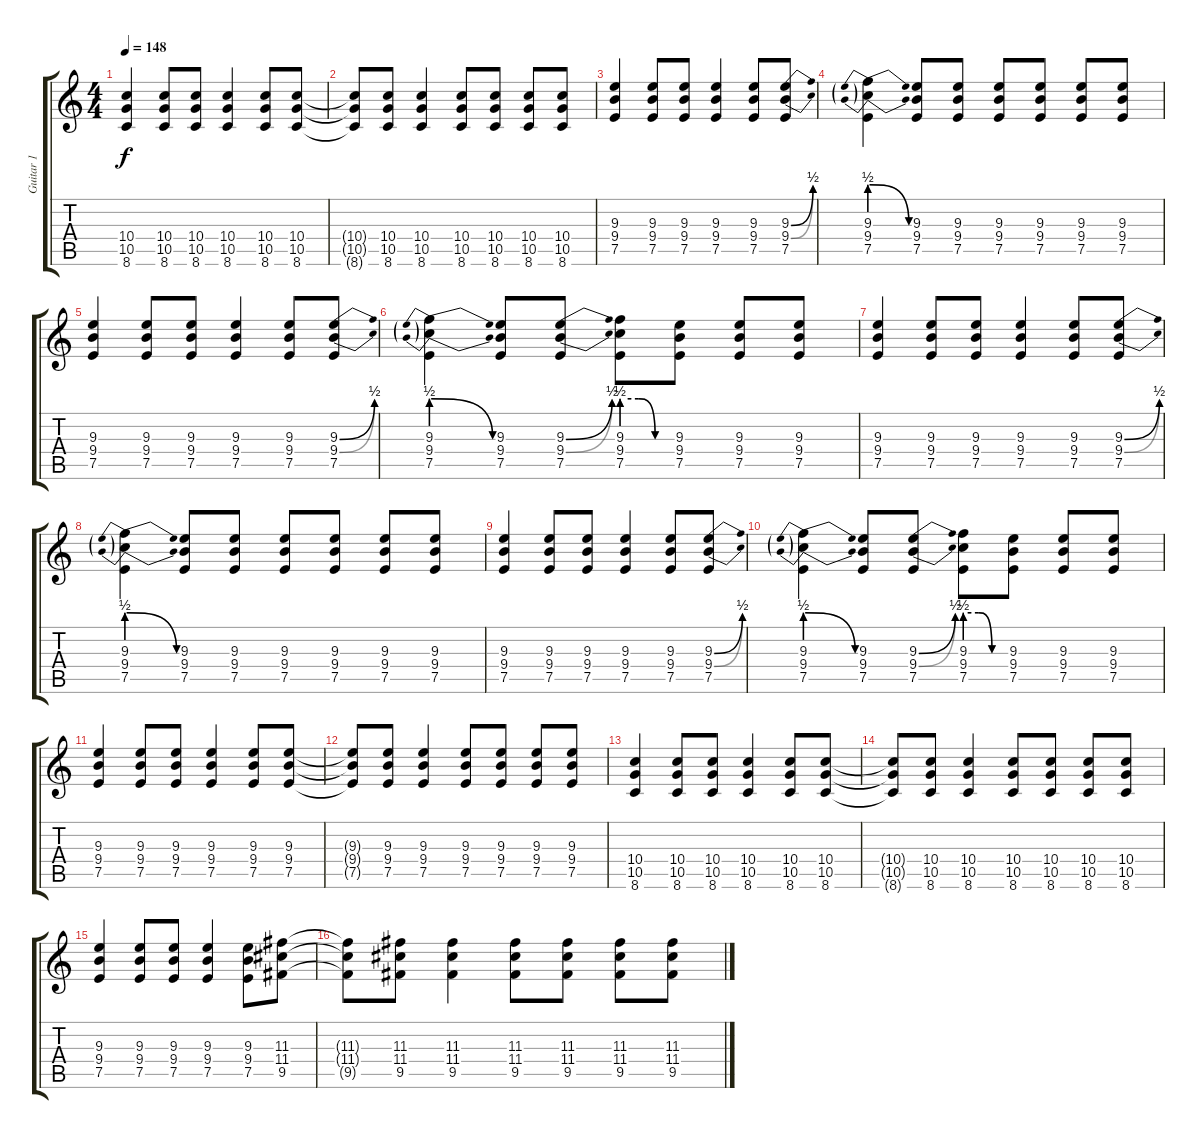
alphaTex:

\track ("Guitar 1" "Guitar 1") {instrument distortionguitar}
\staff {score tabs}
\tuning (E4 B3 G3 D3 A2 E2) {hide}
\ts (4 4)
\tempo 148
\clef g2
\ks c
(10.4 10.5 8.6).4{dy f} (10.4 10.5 8.6).8 (10.4 10.5 8.6).8 (10.4 10.5 8.6).4 (10.4 10.5 8.6).8 (10.4 10.5 8.6).8 |
(10.4{t} 10.5{t} 8.6{t}).8 (10.4 10.5 8.6).8 (10.4 10.5 8.6).4 (10.4 10.5 8.6).8 (10.4 10.5 8.6).8 (10.4 10.5 8.6).8 (10.4 10.5 8.6).8 |
(9.3 9.4 7.5).4 (9.3 9.4 7.5).8 (9.3 9.4 7.5).8 (9.3 9.4 7.5).4 (9.3 9.4 7.5).8 (9.3{be (bend 0 0 60 2)} 9.4{be (bend 0 0 60 2)} 7.5).8 |
(9.3{be (prebendrelease 0 2 60 0)} 9.4{be (prebendrelease 0 2 60 0)} 7.5).4 (9.3 9.4 7.5).8 (9.3 9.4 7.5).8 (9.3 9.4 7.5).8 (9.3 9.4 7.5).8 (9.3 9.4 7.5).8 (9.3 9.4 7.5).8 |
(9.3 9.4 7.5).4 (9.3 9.4 7.5).8 (9.3 9.4 7.5).8 (9.3 9.4 7.5).4 (9.3 9.4 7.5).8 (9.3{be (bend 0 0 60 2)} 9.4{be (bend 0 0 60 2)} 7.5).8 |
(9.3{be (prebendrelease 0 2 60 0)} 9.4{be (prebendrelease 0 2 60 0)} 7.5).4 (9.3 9.4 7.5).8 (9.3{be (bend 0 0 60 2)} 9.4{be (bend 0 0 60 2)} 7.5).8 (9.3{be (custom 0 2 20 2 40 0 60 0)} 9.4{be (custom 0 2 20 2 40 0 60 0)} 7.5).8 (9.3 9.4 7.5).8 (9.3 9.4 7.5).8 (9.3 9.4 7.5).8 |
(9.3 9.4 7.5).4 (9.3 9.4 7.5).8 (9.3 9.4 7.5).8 (9.3 9.4 7.5).4 (9.3 9.4 7.5).8 (9.3{be (bend 0 0 60 2)} 9.4{be (bend 0 0 60 2)} 7.5).8 |
(9.3{be (prebendrelease 0 2 60 0)} 9.4{be (prebendrelease 0 2 60 0)} 7.5).4 (9.3 9.4 7.5).8 (9.3 9.4 7.5).8 (9.3 9.4 7.5).8 (9.3 9.4 7.5).8 (9.3 9.4 7.5).8 (9.3 9.4 7.5).8 |
(9.3 9.4 7.5).4 (9.3 9.4 7.5).8 (9.3 9.4 7.5).8 (9.3 9.4 7.5).4 (9.3 9.4 7.5).8 (9.3{be (bend 0 0 60 2)} 9.4{be (bend 0 0 60 2)} 7.5).8 |
(9.3{be (prebendrelease 0 2 60 0)} 9.4{be (prebendrelease 0 2 60 0)} 7.5).4 (9.3 9.4 7.5).8 (9.3{be (bend 0 0 60 2)} 9.4{be (bend 0 0 60 2)} 7.5).8 (9.3{be (custom 0 2 20 2 40 0 60 0)} 9.4{be (custom 0 2 20 2 40 0 60 0)} 7.5).8 (9.3 9.4 7.5).8 (9.3 9.4 7.5).8 (9.3 9.4 7.5).8 |
(9.3 9.4 7.5).4 (9.3 9.4 7.5).8 (9.3 9.4 7.5).8 (9.3 9.4 7.5).4 (9.3 9.4 7.5).8 (9.3 9.4 7.5).8 |
(9.3{t} 9.4{t} 7.5{t}).8 (9.3 9.4 7.5).8 (9.3 9.4 7.5).4 (9.3 9.4 7.5).8 (9.3 9.4 7.5).8 (9.3 9.4 7.5).8 (9.3 9.4 7.5).8 |
(10.4 10.5 8.6).4 (10.4 10.5 8.6).8 (10.4 10.5 8.6).8 (10.4 10.5 8.6).4 (10.4 10.5 8.6).8 (10.4 10.5 8.6).8 |
(10.4{t} 10.5{t} 8.6{t}).8 (10.4 10.5 8.6).8 (10.4 10.5 8.6).4 (10.4 10.5 8.6).8 (10.4 10.5 8.6).8 (10.4 10.5 8.6).8 (10.4 10.5 8.6).8 |
(9.3 9.4 7.5).4 (9.3 9.4 7.5).8 (9.3 9.4 7.5).8 (9.3 9.4 7.5).4 (9.3 9.4 7.5).8 (11.3 11.4 9.5).8 |
(11.3{t} 11.4{t} 9.5{t}).8 (11.3 11.4 9.5).8 (11.3 11.4 9.5).4 (11.3 11.4 9.5).8 (11.3 11.4 9.5).8 (11.3 11.4 9.5).8 (11.3 11.4 9.5).8
